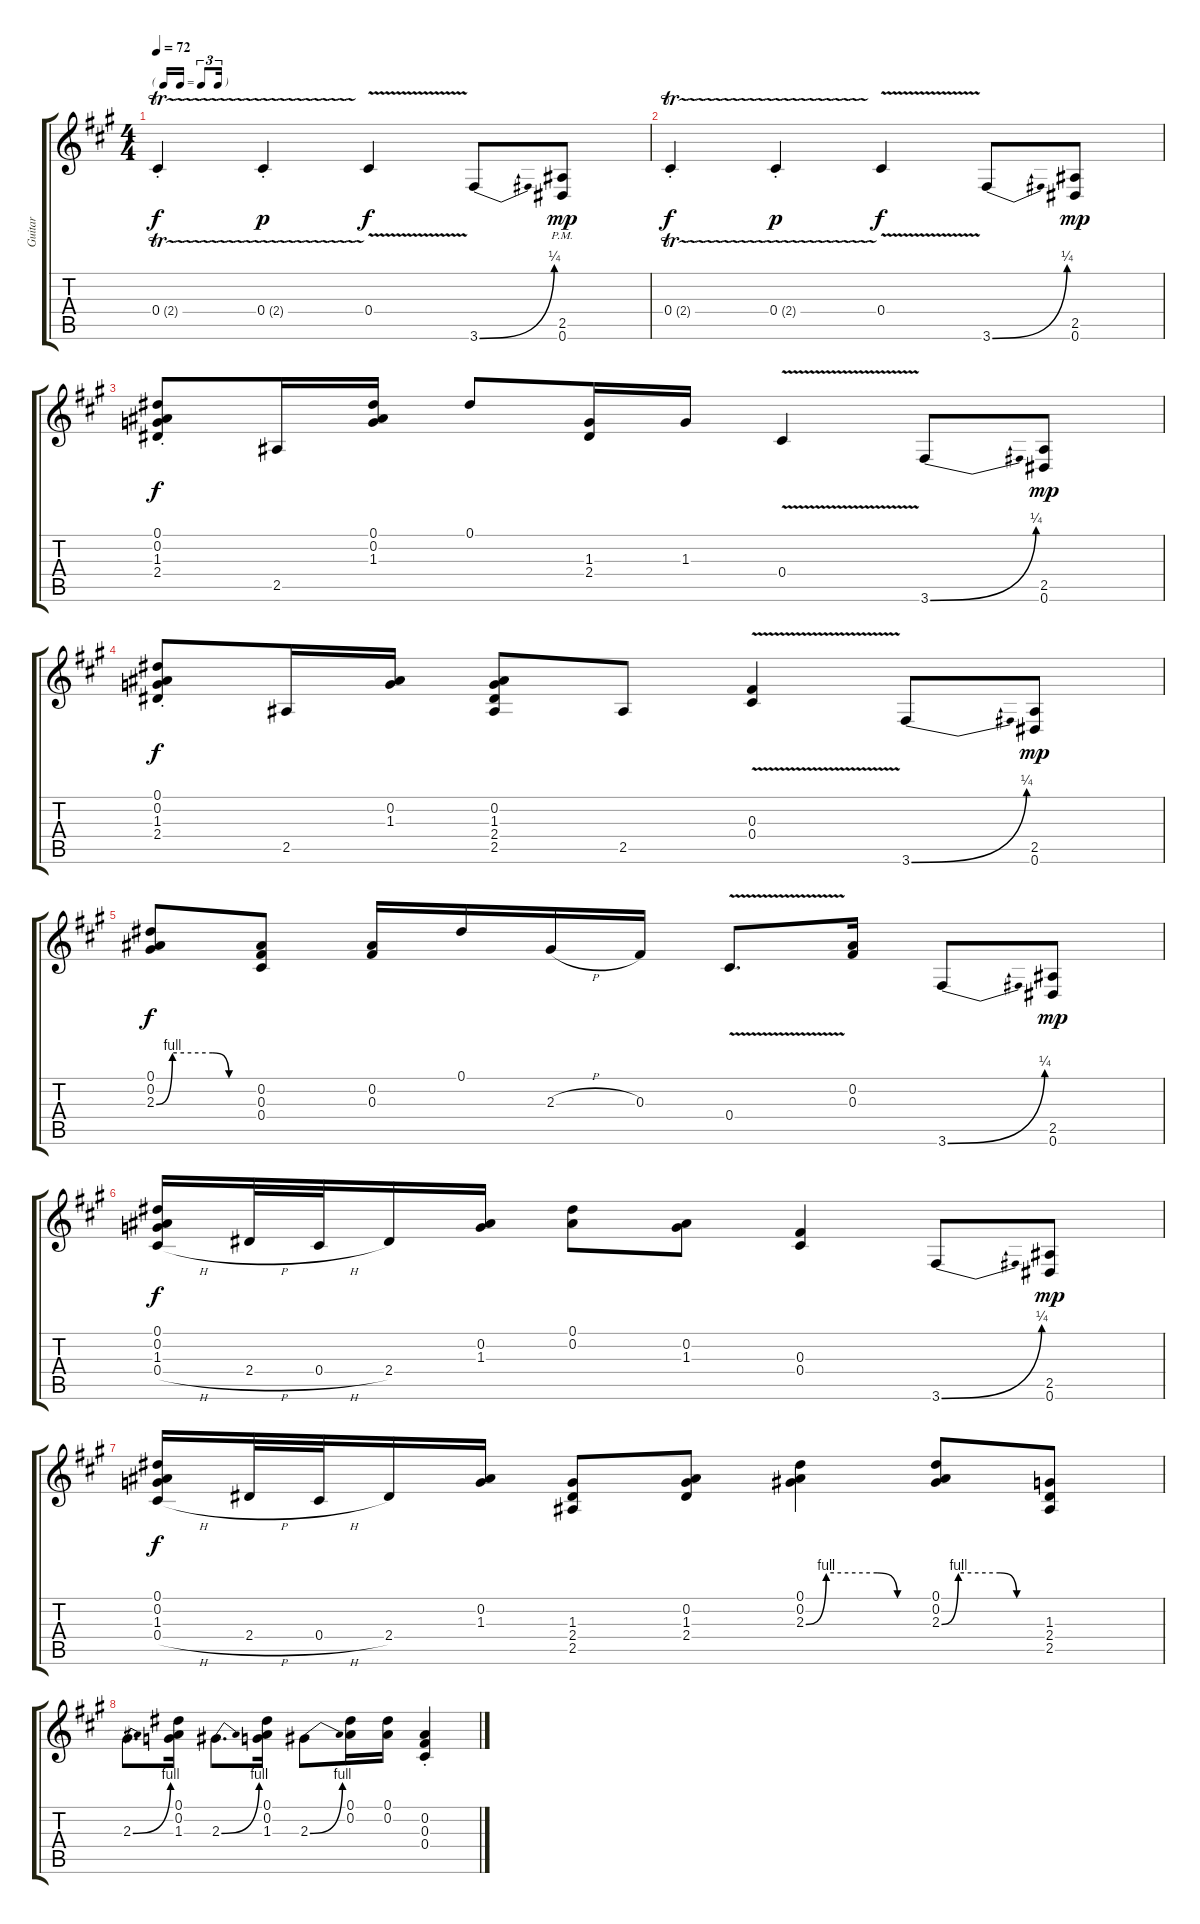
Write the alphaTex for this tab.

\track ("Guitar" "Guitar") {instrument overdrivenguitar}
\staff {score tabs}
\tuning (Eb4 Bb3 Gb3 Db3 Ab2 Eb2) {hide}
\ts (4 4)
\tf triplet16th
\tempo 72
\clef g2
\ks a
0.4{tr (2 32) st}.4{dy f} 0.4{tr (2 32) st}.4{dy p} 0.4{v}.4{dy f} 3.6{be (bend 0 0 60 1)}.8 (2.5{pm} 0.6{pm}).8{dy mp} |
0.4{tr (2 32) st}.4{dy f} 0.4{tr (2 32) st}.4{dy p} 0.4{v}.4{dy f} 3.6{be (bend 0 0 60 1)}.8 (2.5 0.6).8{dy mp} |
(0.1{st} 0.2{st} 1.3{st} 2.4{st}).8{dy f} 2.5.16 (0.1 0.2 1.3).16 0.1.8 (1.3 2.4).16 1.3.16 0.4{v}.4 3.6{be (bend 0 0 60 1)}.8 (2.5 0.6).8{dy mp} |
(0.1{st} 0.2{st} 1.3{st} 2.4{st}).8{dy f} 2.5.16 (0.2 1.3).16 (0.2 1.3 2.4 2.5).8 2.5.8 (0.3 0.4{v}).4 3.6{be (bend 0 0 60 1)}.8 (2.5 0.6).8{dy mp} |
(0.1 0.2 2.3{be (custom 0 0 10 4 35 4 45 0 60 0)}).8{dy f} (0.2 0.3 0.4).8 (0.2 0.3).16 0.1.16 2.3{h}.16 0.3.16 0.4{v}.8{d} (0.2 0.3).16 3.6{be (bend 0 0 60 1)}.8 (2.5 0.6).8{dy mp} |
(0.1 0.2 1.3 0.4{h}).16{dy f} 2.4{h}.32 0.4{h}.32 2.4.16 (0.2 1.3).16 (0.1 0.2).8 (0.2 1.3).8 (0.3 0.4).4 3.6{be (bend 0 0 60 1)}.8 (2.5 0.6).8{dy mp} |
(0.1 0.2 1.3 0.4{h}).16{dy f} 2.4{h}.32 0.4{h}.32 2.4.16 (0.2 1.3).16 (1.3 2.4 2.5).8 (0.2 1.3 2.4).8 (0.1 0.2 2.3{be (custom 0 0 10 4 35 4 45 0 60 0)}).4 (0.1 0.2 2.3{be (custom 0 0 10 4 35 4 45 0 60 0)}).8 (1.3 2.4 2.5).8 |
2.3{be (bend 0 0 60 4)}.8{d} (0.1 0.2 1.3).16 2.3{be (bend 0 0 60 4)}.8{d} (0.1 0.2 1.3).16 2.3{be (bend 0 0 60 4)}.8 (0.1 0.2).16 (0.1 0.2).16 (0.2{st} 0.3{st} 0.4{st}).4
